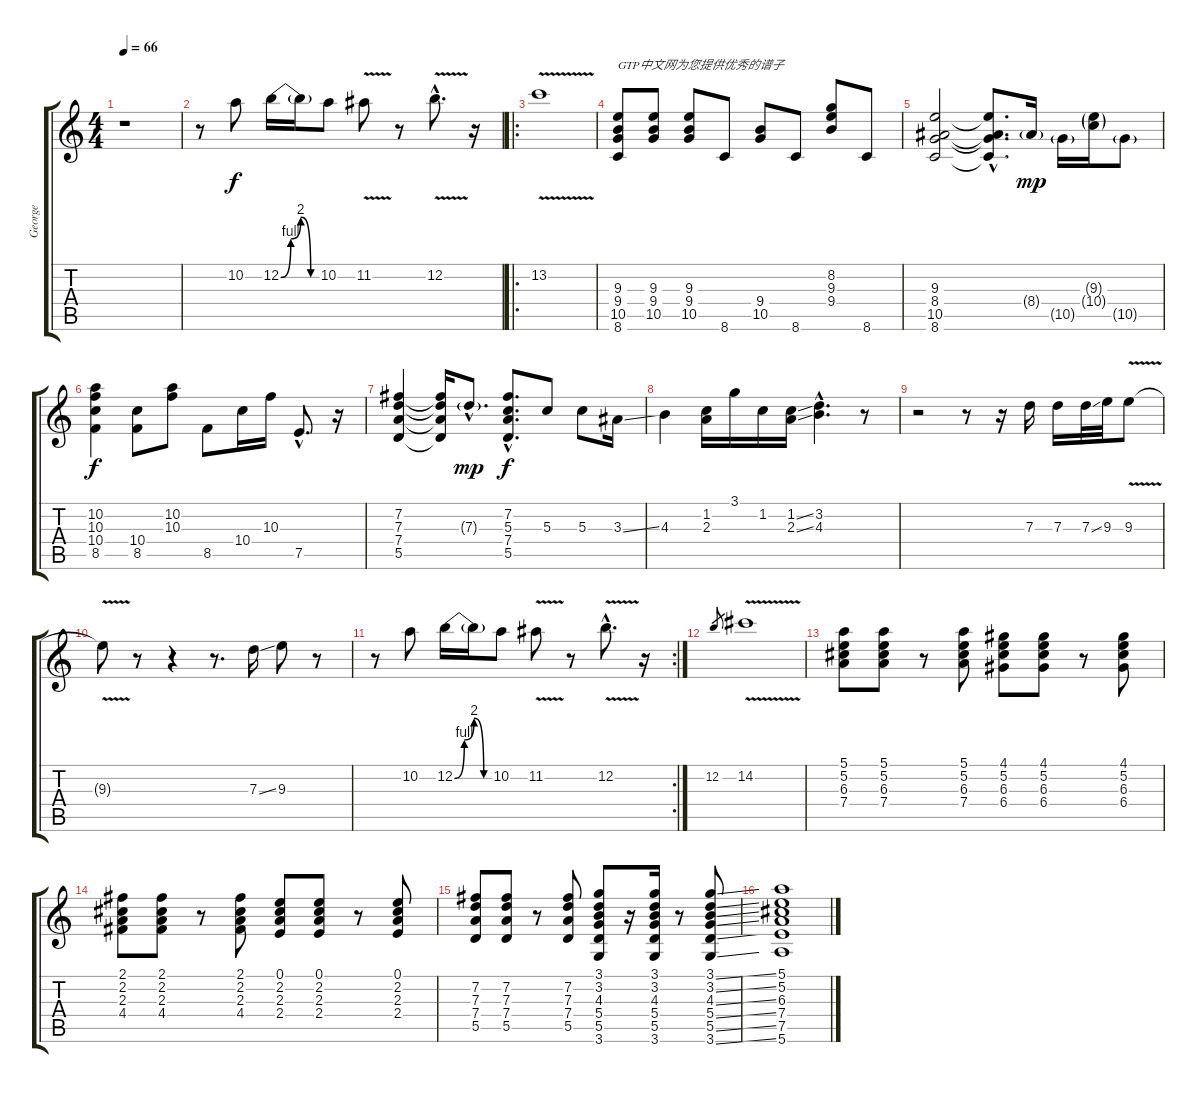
\track ("George" "George") {instrument electricguitarclean}
\staff {score tabs}
\tuning (E4 B3 G3 D3 A2 E2) {hide}
\ts (4 4)
\tempo 66
\clef g2
\ks c
r.1{dy f instrument electricguitarclean} |
r.8 10.2.8 12.2{be (custom 0 0 15 4 30 8 45 0 60 0)}.16 12.2{t}.16 10.2.8 11.2{v}.8 r.8 12.2{v hac}.8{d} r.16 |
\ro
13.2{v}.1 |
(9.3 9.4 10.5 8.6).8{txt "GTP中文网为您提供优秀的谱子"} (9.3 9.4 10.5).8 (9.3 9.4 10.5).8 8.6.8 (9.4 10.5).8 8.6.8 (8.2 9.3 9.4).8 8.6.8 |
(9.3 8.4 10.5 8.6).2 (9.3{hac t} 8.4{hac t} 10.5{hac t} 8.6{hac t}).8{d} 8.4{g}.16{dy mp} 10.5{g}.16 (9.3{g} 10.4{g}).16 10.5{g}.8 |
(10.2 10.3 10.4 8.5).4{dy f} (10.4 8.5).8 (10.2 10.3).8 8.5.8 10.4.16 10.3.16 7.5{hac}.8{d} r.16 |
(7.2 7.3 7.4 5.5).4 (7.2{t} 7.3{t} 7.4{t} 5.5{t}).16 7.3{g hac}.8{d dy mp} (7.2{hac} 5.3{hac} 7.4{hac} 5.5{hac}).8{d dy f} 5.3.8 5.3.8 3.3{ss}.16 |
4.3.4 (1.2 2.3).16 3.1.16 1.2.16 (1.2{ss} 2.3{ss}).16 (3.2{hac} 4.3{hac}).4{d} r.8 |
r.2 r.8 r.16 7.3.16 7.3.16 7.3{ss}.32 9.3.32 9.3{v}.8 |
9.3{t}.8 r.8 r.4 r.8{d} 7.3{ss}.16 9.3.8 r.8 |
\rc 2
r.8 10.2.8 12.2{be (custom 0 0 15 4 30 8 45 0 60 0)}.16 12.2{t}.16 10.2.8 11.2{v}.8 r.8 12.2{v hac}.8{d} r.16 |
12.2.8{gr} 14.2{v}.1 |
(5.1 5.2 6.3 7.4).8 (5.1 5.2 6.3 7.4).8 r.8 (5.1 5.2 6.3 7.4).8 (4.1 5.2 6.3 6.4).8 (4.1 5.2 6.3 6.4).8 r.8 (4.1 5.2 6.3 6.4).8 |
(2.1 2.2 2.3 4.4).8 (2.1 2.2 2.3 4.4).8 r.8 (2.1 2.2 2.3 4.4).8 (0.1 2.2 2.3 2.4).8 (0.1 2.2 2.3 2.4).8 r.8 (0.1 2.2 2.3 2.4).8 |
(7.2 7.3 7.4 5.5).8 (7.2 7.3 7.4 5.5).8 r.8 (7.2 7.3 7.4 5.5).8 (3.1 3.2 4.3 5.4 5.5 3.6).8 r.16 (3.1 3.2 4.3 5.4 5.5 3.6).16 r.8 (3.1{ss} 3.2{ss} 4.3{ss} 5.4{ss} 5.5{ss} 3.6{ss}).8 |
(5.1 5.2 6.3 7.4 7.5 5.6).1
